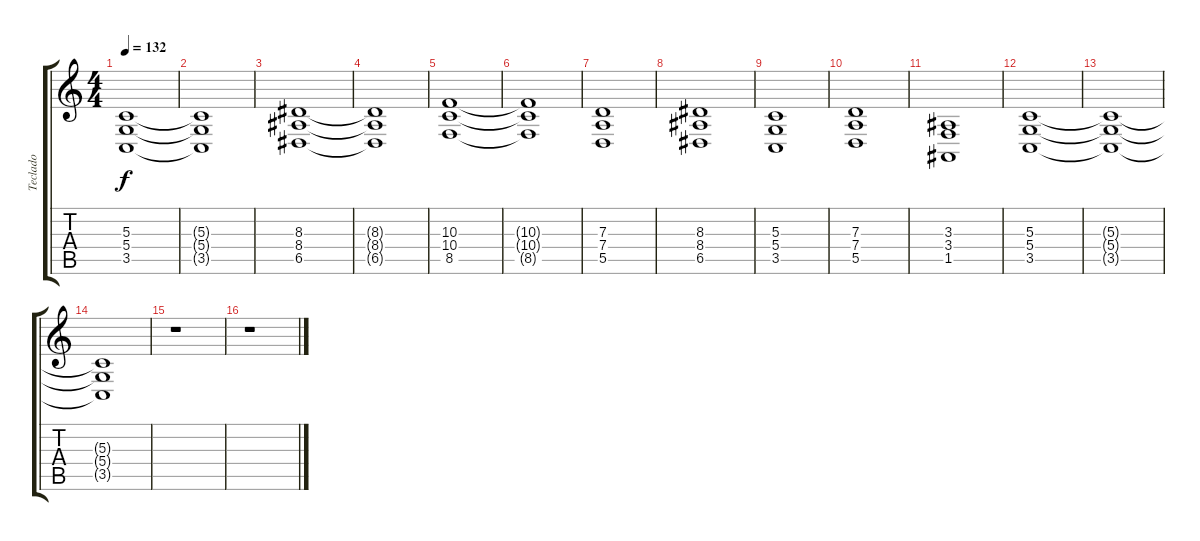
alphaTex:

\track ("Teclado " "Teclado ") {instrument fx4atmosphere}
\staff {score tabs}
\tuning (E4 B3 G3 D3 A2 E2) {hide}
\ts (4 4)
\tempo 132
\clef g2
\ks c
(5.3 5.4 3.5).1{dy f instrument fx4atmosphere} |
(5.3{t} 5.4{t} 3.5{t}).1 |
(8.3 8.4 6.5).1 |
(8.3{t} 8.4{t} 6.5{t}).1 |
(10.3 10.4 8.5).1 |
(10.3{t} 10.4{t} 8.5{t}).1 |
(7.3 7.4 5.5).1 |
(8.3 8.4 6.5).1 |
(5.3 5.4 3.5).1 |
(7.3 7.4 5.5).1 |
(3.3 3.4 1.5).1 |
(5.3 5.4 3.5).1 |
(5.3{t} 5.4{t} 3.5{t}).1 |
(5.3{t} 5.4{t} 3.5{t}).1 |
r.1 |
r.1
